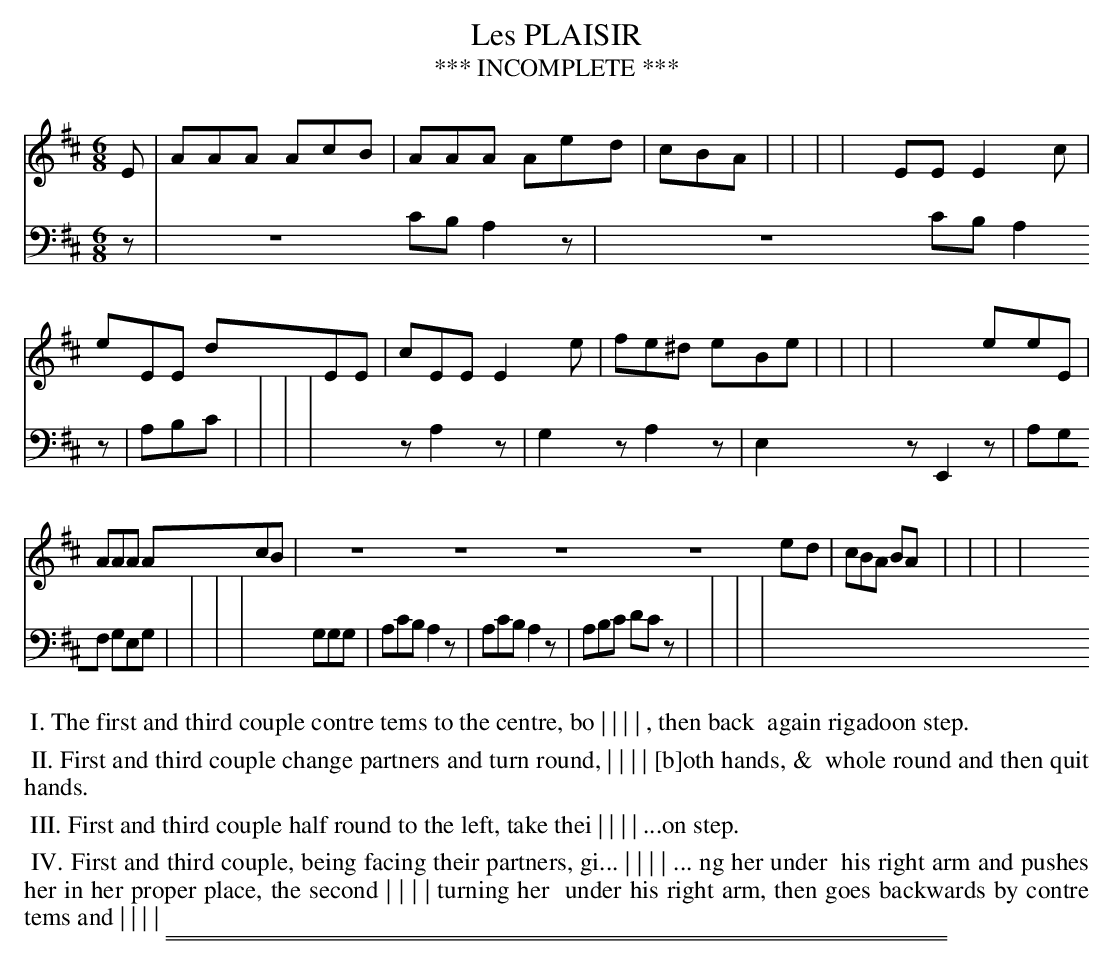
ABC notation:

X:1
T: Les PLAISIR
T: *** INCOMPLETE ***
M: 6/8
L: 1/8
K: D
V: 1 staves=2
E | AAA AcB | AAA Aed | cBA | | | | xEE E2c |
eEE dEE | cEE E2e | fe^d eBe | | | | x3 eeE |
AAA AcB | ZZZ Zed | cBA BAx | | | | x3 x3
V: 2 clef=bass middle=D
z | ZcB A2z | ZcB A2z | ABc | | | | x2z A2z |
G2z A2z | E2z E,2z | AGF GEG | | | | x3 GGG |
AcB A2z | AcB A2z | ABc dcz | | | | x3 x3
